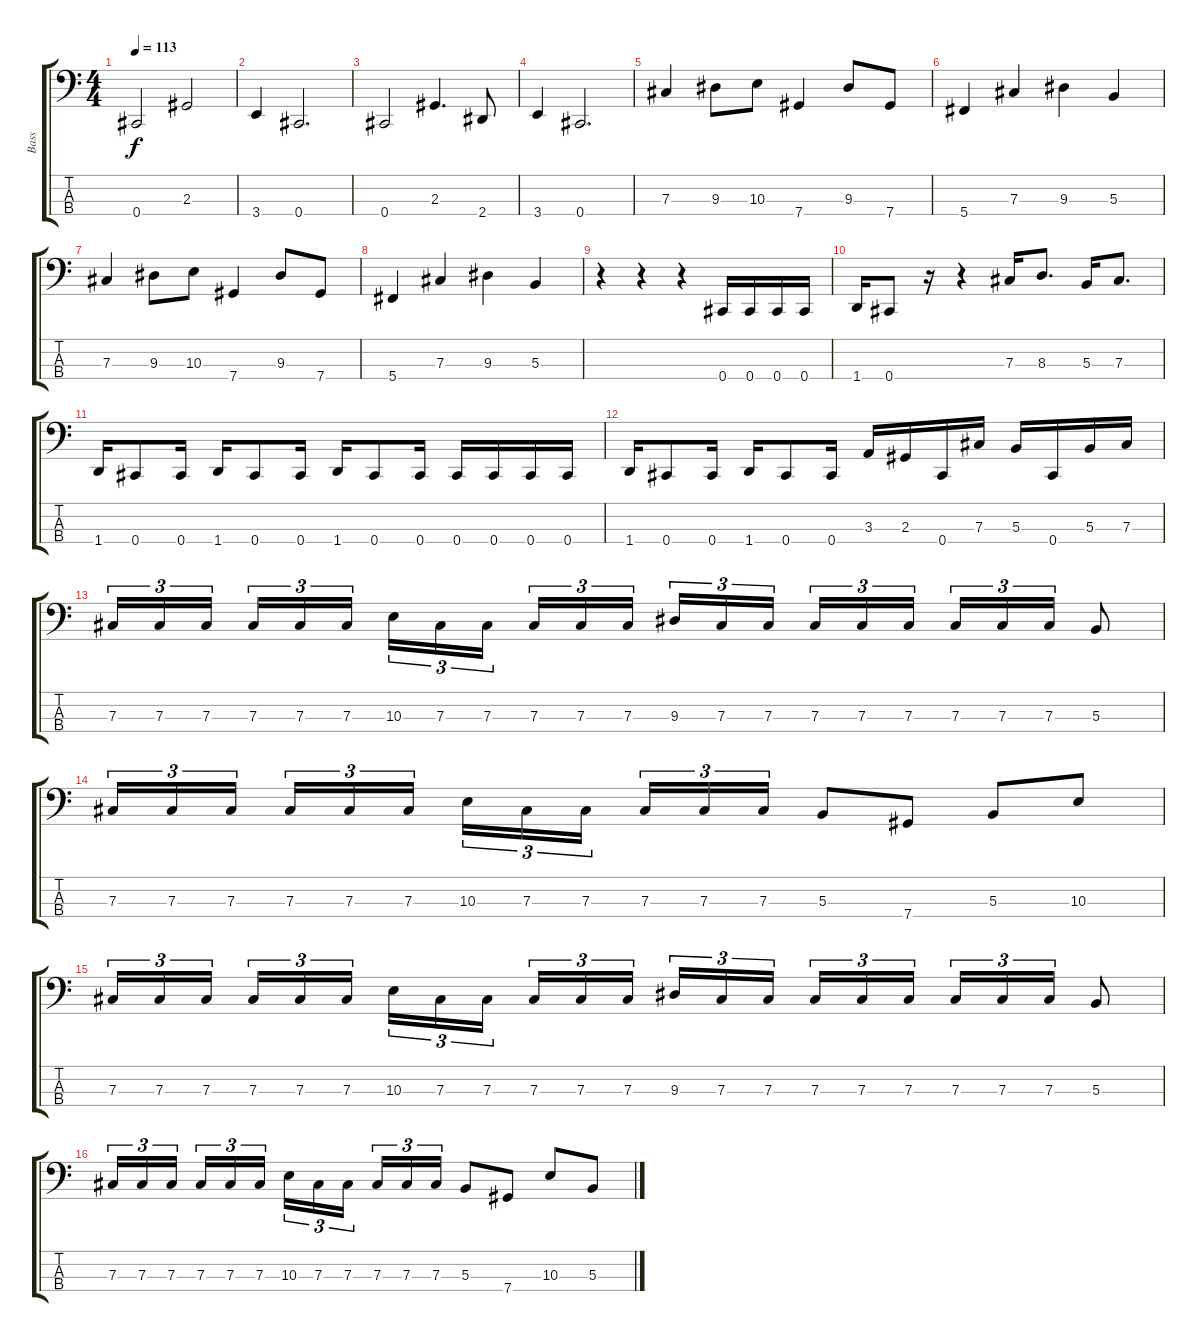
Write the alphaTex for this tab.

\track ("Bass" "Bass") {instrument electricbasspick}
\staff {score tabs}
\tuning (E2 B1 Gb1 Db1) {hide}
\ts (4 4)
\tempo 113
\clef f4
\ks c
0.4.2{dy f} 2.3.2 |
3.4.4 0.4.2{d} |
0.4.2 2.3.4{d} 2.4.8 |
3.4.4 0.4.2{d} |
7.3.4 9.3.8 10.3.8 7.4.4 9.3.8 7.4.8 |
5.4.4 7.3.4 9.3.4 5.3.4 |
7.3.4 9.3.8 10.3.8 7.4.4 9.3.8 7.4.8 |
5.4.4 7.3.4 9.3.4 5.3.4 |
r.4 r.4 r.4 0.4.16 0.4.16 0.4.16 0.4.16 |
1.4.16 0.4.8 r.16 r.4 7.3.16 8.3.8{d} 5.3.16 7.3.8{d} |
1.4.16 0.4.8 0.4.16 1.4.16 0.4.8 0.4.16 1.4.16 0.4.8 0.4.16 0.4.16 0.4.16 0.4.16 0.4.16 |
1.4.16 0.4.8 0.4.16 1.4.16 0.4.8 0.4.16 3.3.16 2.3.16 0.4.16 7.3.16 5.3.16 0.4.16 5.3.16 7.3.16 |
7.3.16{tu (3 2)} 7.3.16{tu (3 2)} 7.3.16{tu (3 2) beam splitsecondary} 7.3.16{tu (3 2)} 7.3.16{tu (3 2)} 7.3.16{tu (3 2)} 10.3.16{tu (3 2)} 7.3.16{tu (3 2)} 7.3.16{tu (3 2) beam splitsecondary} 7.3.16{tu (3 2)} 7.3.16{tu (3 2)} 7.3.16{tu (3 2)} 9.3.16{tu (3 2)} 7.3.16{tu (3 2)} 7.3.16{tu (3 2) beam splitsecondary} 7.3.16{tu (3 2)} 7.3.16{tu (3 2)} 7.3.16{tu (3 2)} 7.3.16{tu (3 2)} 7.3.16{tu (3 2)} 7.3.16{tu (3 2)} 5.3.8 |
7.3.16{tu (3 2)} 7.3.16{tu (3 2)} 7.3.16{tu (3 2) beam splitsecondary} 7.3.16{tu (3 2)} 7.3.16{tu (3 2)} 7.3.16{tu (3 2)} 10.3.16{tu (3 2)} 7.3.16{tu (3 2)} 7.3.16{tu (3 2) beam splitsecondary} 7.3.16{tu (3 2)} 7.3.16{tu (3 2)} 7.3.16{tu (3 2)} 5.3.8 7.4.8 5.3.8 10.3.8 |
7.3.16{tu (3 2)} 7.3.16{tu (3 2)} 7.3.16{tu (3 2) beam splitsecondary} 7.3.16{tu (3 2)} 7.3.16{tu (3 2)} 7.3.16{tu (3 2)} 10.3.16{tu (3 2)} 7.3.16{tu (3 2)} 7.3.16{tu (3 2) beam splitsecondary} 7.3.16{tu (3 2)} 7.3.16{tu (3 2)} 7.3.16{tu (3 2)} 9.3.16{tu (3 2)} 7.3.16{tu (3 2)} 7.3.16{tu (3 2) beam splitsecondary} 7.3.16{tu (3 2)} 7.3.16{tu (3 2)} 7.3.16{tu (3 2)} 7.3.16{tu (3 2)} 7.3.16{tu (3 2)} 7.3.16{tu (3 2)} 5.3.8 |
7.3.16{tu (3 2)} 7.3.16{tu (3 2)} 7.3.16{tu (3 2) beam splitsecondary} 7.3.16{tu (3 2)} 7.3.16{tu (3 2)} 7.3.16{tu (3 2)} 10.3.16{tu (3 2)} 7.3.16{tu (3 2)} 7.3.16{tu (3 2) beam splitsecondary} 7.3.16{tu (3 2)} 7.3.16{tu (3 2)} 7.3.16{tu (3 2)} 5.3.8 7.4.8 10.3.8 5.3.8
